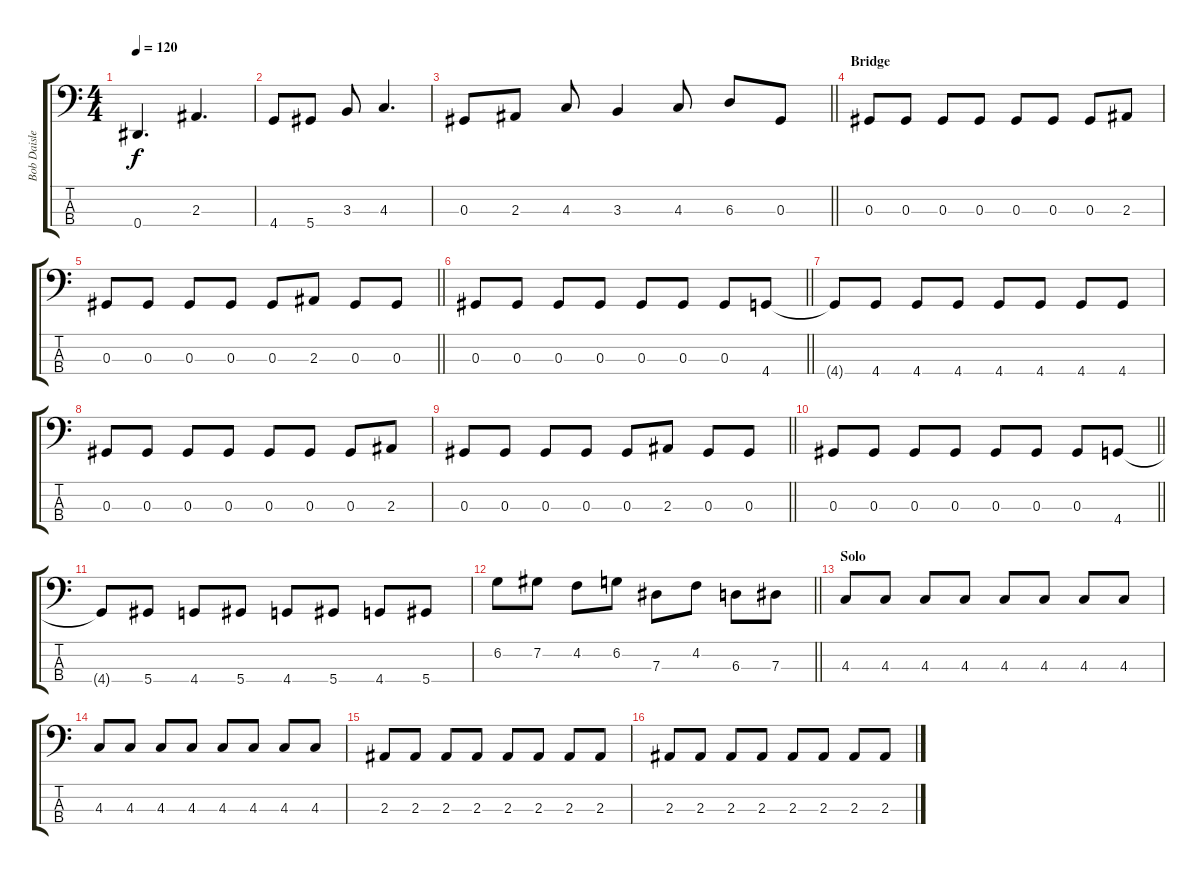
\track ("Bob Daisley" "Bob Daisle") {instrument electricbassfinger}
\staff {score tabs}
\tuning (Gb2 Db2 Ab1 Eb1) {hide}
\ts (4 4)
\tempo 120
\clef f4
\ks c
0.4.4{d dy f} 2.3.4{d} |
4.4.8 5.4.8 3.3.8 4.3.4{d} |
\barLineRight lightlight
0.3.8 2.3.8 4.3.8 3.3.4 4.3.8 6.3.8 0.3.8 |
\section ("" "Bridge")
0.3.8 0.3.8 0.3.8 0.3.8 0.3.8 0.3.8 0.3.8 2.3.8 |
\barLineRight lightlight
0.3.8 0.3.8 0.3.8 0.3.8 0.3.8 2.3.8 0.3.8 0.3.8 |
\barLineRight lightlight
0.3.8 0.3.8 0.3.8 0.3.8 0.3.8 0.3.8 0.3.8 4.4.8 |
4.4{t}.8 4.4.8 4.4.8 4.4.8 4.4.8 4.4.8 4.4.8 4.4.8 |
0.3.8 0.3.8 0.3.8 0.3.8 0.3.8 0.3.8 0.3.8 2.3.8 |
\barLineRight lightlight
0.3.8 0.3.8 0.3.8 0.3.8 0.3.8 2.3.8 0.3.8 0.3.8 |
\barLineRight lightlight
0.3.8 0.3.8 0.3.8 0.3.8 0.3.8 0.3.8 0.3.8 4.4.8 |
4.4{t}.8 5.4.8 4.4.8 5.4.8 4.4.8 5.4.8 4.4.8 5.4.8 |
\barLineRight lightlight
6.2.8 7.2.8 4.2.8 6.2.8 7.3.8 4.2.8 6.3.8 7.3.8 |
\section ("" "Solo")
4.3.8 4.3.8 4.3.8 4.3.8 4.3.8 4.3.8 4.3.8 4.3.8 |
4.3.8 4.3.8 4.3.8 4.3.8 4.3.8 4.3.8 4.3.8 4.3.8 |
2.3.8 2.3.8 2.3.8 2.3.8 2.3.8 2.3.8 2.3.8 2.3.8 |
2.3.8 2.3.8 2.3.8 2.3.8 2.3.8 2.3.8 2.3.8 2.3.8
